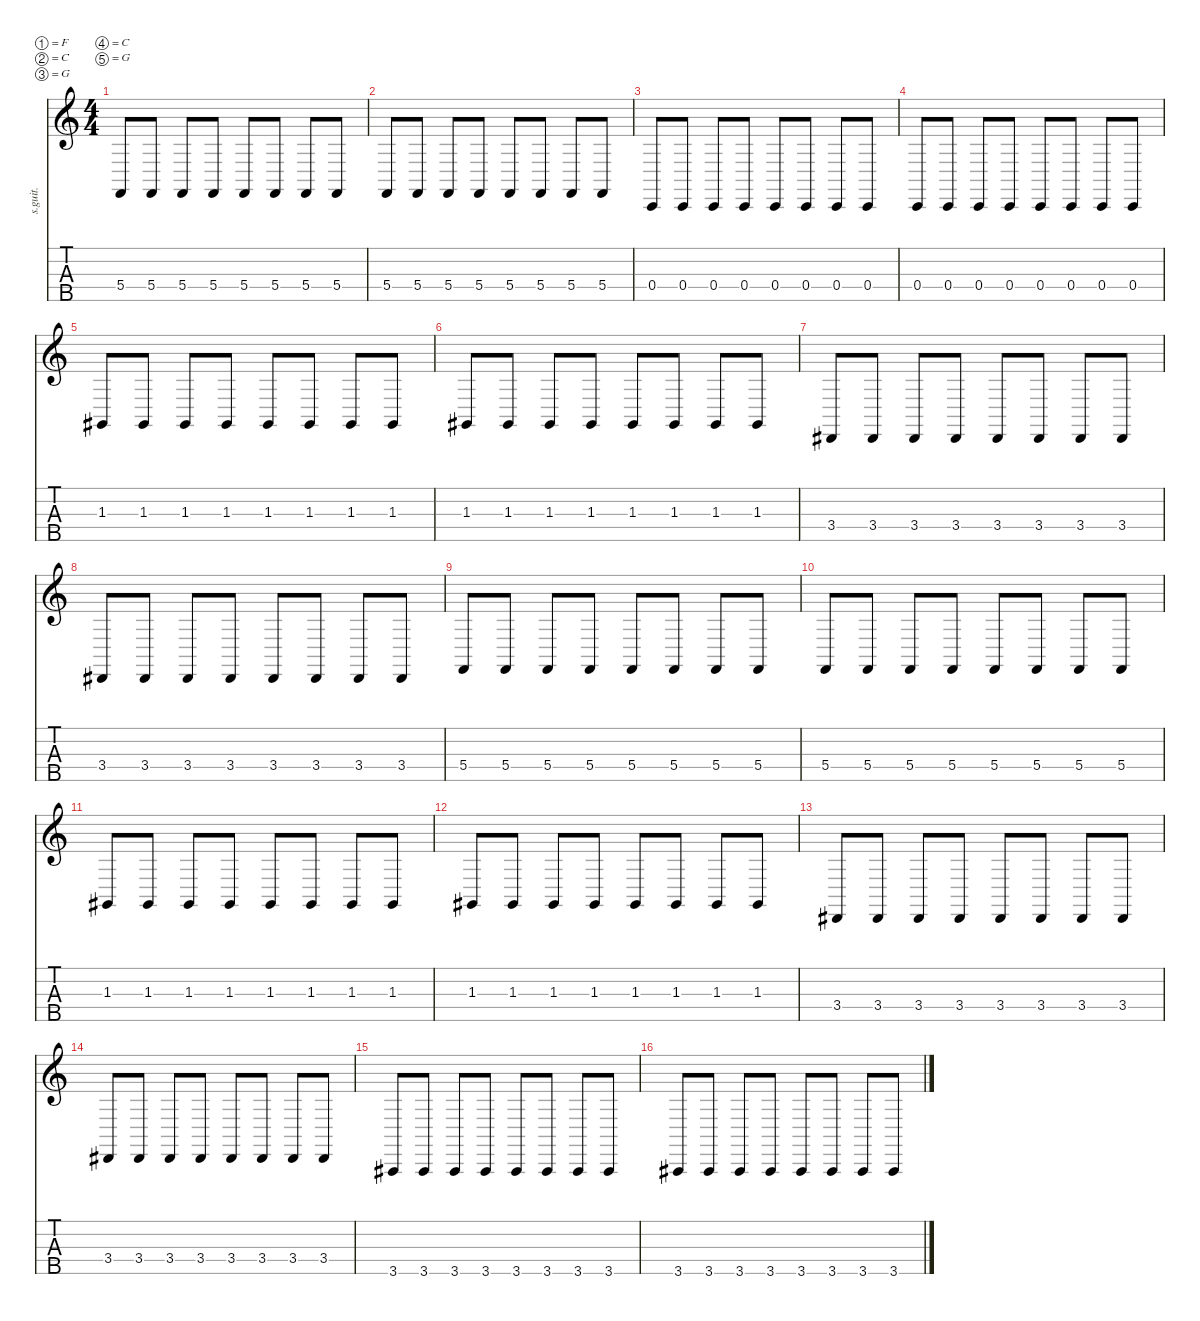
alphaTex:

\defaultSystemsLayout 4
\hideDynamics
\bracketExtendMode nobrackets
\track ("Adam \"Nolly\" Getgood" "s.guit.") {instrument electricbassfinger}
\staff {score tabs}
\tuning (F2 C2 G1 C1 G0)
\ts (4 4)
\tempo (213 hide)
\clef g2
\ks c
5.4.8{lyrics (0 "") lyrics (1 "") lyrics (2 "") lyrics (3 "") lyrics (4 "") dy mf} 5.4.8{lyrics (0 "") lyrics (1 "") lyrics (2 "") lyrics (3 "") lyrics (4 "")} 5.4.8{lyrics (0 "") lyrics (1 "") lyrics (2 "") lyrics (3 "") lyrics (4 "")} 5.4.8{lyrics (0 "") lyrics (1 "") lyrics (2 "") lyrics (3 "") lyrics (4 "")} 5.4.8{lyrics (0 "") lyrics (1 "") lyrics (2 "") lyrics (3 "") lyrics (4 "")} 5.4.8{lyrics (0 "") lyrics (1 "") lyrics (2 "") lyrics (3 "") lyrics (4 "")} 5.4.8{lyrics (0 "") lyrics (1 "") lyrics (2 "") lyrics (3 "") lyrics (4 "")} 5.4.8{lyrics (0 "") lyrics (1 "") lyrics (2 "") lyrics (3 "") lyrics (4 "")} |
5.4.8{lyrics (0 "") lyrics (1 "") lyrics (2 "") lyrics (3 "") lyrics (4 "")} 5.4.8{lyrics (0 "") lyrics (1 "") lyrics (2 "") lyrics (3 "") lyrics (4 "")} 5.4.8{lyrics (0 "") lyrics (1 "") lyrics (2 "") lyrics (3 "") lyrics (4 "")} 5.4.8{lyrics (0 "") lyrics (1 "") lyrics (2 "") lyrics (3 "") lyrics (4 "")} 5.4.8{lyrics (0 "") lyrics (1 "") lyrics (2 "") lyrics (3 "") lyrics (4 "")} 5.4.8{lyrics (0 "") lyrics (1 "") lyrics (2 "") lyrics (3 "") lyrics (4 "")} 5.4.8{lyrics (0 "") lyrics (1 "") lyrics (2 "") lyrics (3 "") lyrics (4 "")} 5.4.8{lyrics (0 "") lyrics (1 "") lyrics (2 "") lyrics (3 "") lyrics (4 "")} |
0.4.8{lyrics (0 "") lyrics (1 "") lyrics (2 "") lyrics (3 "") lyrics (4 "")} 0.4.8{lyrics (0 "") lyrics (1 "") lyrics (2 "") lyrics (3 "") lyrics (4 "")} 0.4.8{lyrics (0 "") lyrics (1 "") lyrics (2 "") lyrics (3 "") lyrics (4 "")} 0.4.8{lyrics (0 "") lyrics (1 "") lyrics (2 "") lyrics (3 "") lyrics (4 "")} 0.4.8{lyrics (0 "") lyrics (1 "") lyrics (2 "") lyrics (3 "") lyrics (4 "")} 0.4.8{lyrics (0 "") lyrics (1 "") lyrics (2 "") lyrics (3 "") lyrics (4 "")} 0.4.8{lyrics (0 "") lyrics (1 "") lyrics (2 "") lyrics (3 "") lyrics (4 "")} 0.4.8{lyrics (0 "") lyrics (1 "") lyrics (2 "") lyrics (3 "") lyrics (4 "")} |
0.4.8{lyrics (0 "") lyrics (1 "") lyrics (2 "") lyrics (3 "") lyrics (4 "")} 0.4.8{lyrics (0 "") lyrics (1 "") lyrics (2 "") lyrics (3 "") lyrics (4 "")} 0.4.8{lyrics (0 "") lyrics (1 "") lyrics (2 "") lyrics (3 "") lyrics (4 "")} 0.4.8{lyrics (0 "") lyrics (1 "") lyrics (2 "") lyrics (3 "") lyrics (4 "")} 0.4.8{lyrics (0 "") lyrics (1 "") lyrics (2 "") lyrics (3 "") lyrics (4 "")} 0.4.8{lyrics (0 "") lyrics (1 "") lyrics (2 "") lyrics (3 "") lyrics (4 "")} 0.4.8{lyrics (0 "") lyrics (1 "") lyrics (2 "") lyrics (3 "") lyrics (4 "")} 0.4.8{lyrics (0 "") lyrics (1 "") lyrics (2 "") lyrics (3 "") lyrics (4 "")} |
1.3{acc #}.8{lyrics (0 "") lyrics (1 "") lyrics (2 "") lyrics (3 "") lyrics (4 "")} 1.3{acc #}.8{lyrics (0 "") lyrics (1 "") lyrics (2 "") lyrics (3 "") lyrics (4 "")} 1.3{acc #}.8{lyrics (0 "") lyrics (1 "") lyrics (2 "") lyrics (3 "") lyrics (4 "")} 1.3{acc #}.8{lyrics (0 "") lyrics (1 "") lyrics (2 "") lyrics (3 "") lyrics (4 "")} 1.3{acc #}.8{lyrics (0 "") lyrics (1 "") lyrics (2 "") lyrics (3 "") lyrics (4 "")} 1.3{acc #}.8{lyrics (0 "") lyrics (1 "") lyrics (2 "") lyrics (3 "") lyrics (4 "")} 1.3{acc #}.8{lyrics (0 "") lyrics (1 "") lyrics (2 "") lyrics (3 "") lyrics (4 "")} 1.3{acc #}.8{lyrics (0 "") lyrics (1 "") lyrics (2 "") lyrics (3 "") lyrics (4 "")} |
1.3{acc #}.8{lyrics (0 "") lyrics (1 "") lyrics (2 "") lyrics (3 "") lyrics (4 "")} 1.3{acc #}.8{lyrics (0 "") lyrics (1 "") lyrics (2 "") lyrics (3 "") lyrics (4 "")} 1.3{acc #}.8{lyrics (0 "") lyrics (1 "") lyrics (2 "") lyrics (3 "") lyrics (4 "")} 1.3{acc #}.8{lyrics (0 "") lyrics (1 "") lyrics (2 "") lyrics (3 "") lyrics (4 "")} 1.3{acc #}.8{lyrics (0 "") lyrics (1 "") lyrics (2 "") lyrics (3 "") lyrics (4 "")} 1.3{acc #}.8{lyrics (0 "") lyrics (1 "") lyrics (2 "") lyrics (3 "") lyrics (4 "")} 1.3{acc #}.8{lyrics (0 "") lyrics (1 "") lyrics (2 "") lyrics (3 "") lyrics (4 "")} 1.3{acc #}.8{lyrics (0 "") lyrics (1 "") lyrics (2 "") lyrics (3 "") lyrics (4 "")} |
3.4{acc #}.8{lyrics (0 "") lyrics (1 "") lyrics (2 "") lyrics (3 "") lyrics (4 "")} 3.4{acc #}.8{lyrics (0 "") lyrics (1 "") lyrics (2 "") lyrics (3 "") lyrics (4 "")} 3.4{acc #}.8{lyrics (0 "") lyrics (1 "") lyrics (2 "") lyrics (3 "") lyrics (4 "")} 3.4{acc #}.8{lyrics (0 "") lyrics (1 "") lyrics (2 "") lyrics (3 "") lyrics (4 "")} 3.4{acc #}.8{lyrics (0 "") lyrics (1 "") lyrics (2 "") lyrics (3 "") lyrics (4 "")} 3.4{acc #}.8{lyrics (0 "") lyrics (1 "") lyrics (2 "") lyrics (3 "") lyrics (4 "")} 3.4{acc #}.8{lyrics (0 "") lyrics (1 "") lyrics (2 "") lyrics (3 "") lyrics (4 "")} 3.4{acc #}.8{lyrics (0 "") lyrics (1 "") lyrics (2 "") lyrics (3 "") lyrics (4 "")} |
3.4{acc #}.8{lyrics (0 "") lyrics (1 "") lyrics (2 "") lyrics (3 "") lyrics (4 "")} 3.4{acc #}.8{lyrics (0 "") lyrics (1 "") lyrics (2 "") lyrics (3 "") lyrics (4 "")} 3.4{acc #}.8{lyrics (0 "") lyrics (1 "") lyrics (2 "") lyrics (3 "") lyrics (4 "")} 3.4{acc #}.8{lyrics (0 "") lyrics (1 "") lyrics (2 "") lyrics (3 "") lyrics (4 "")} 3.4{acc #}.8{lyrics (0 "") lyrics (1 "") lyrics (2 "") lyrics (3 "") lyrics (4 "")} 3.4{acc #}.8{lyrics (0 "") lyrics (1 "") lyrics (2 "") lyrics (3 "") lyrics (4 "")} 3.4{acc #}.8{lyrics (0 "") lyrics (1 "") lyrics (2 "") lyrics (3 "") lyrics (4 "")} 3.4{acc #}.8{lyrics (0 "") lyrics (1 "") lyrics (2 "") lyrics (3 "") lyrics (4 "")} |
5.4.8{lyrics (0 "") lyrics (1 "") lyrics (2 "") lyrics (3 "") lyrics (4 "")} 5.4.8{lyrics (0 "") lyrics (1 "") lyrics (2 "") lyrics (3 "") lyrics (4 "")} 5.4.8{lyrics (0 "") lyrics (1 "") lyrics (2 "") lyrics (3 "") lyrics (4 "")} 5.4.8{lyrics (0 "") lyrics (1 "") lyrics (2 "") lyrics (3 "") lyrics (4 "")} 5.4.8{lyrics (0 "") lyrics (1 "") lyrics (2 "") lyrics (3 "") lyrics (4 "")} 5.4.8{lyrics (0 "") lyrics (1 "") lyrics (2 "") lyrics (3 "") lyrics (4 "")} 5.4.8{lyrics (0 "") lyrics (1 "") lyrics (2 "") lyrics (3 "") lyrics (4 "")} 5.4.8{lyrics (0 "") lyrics (1 "") lyrics (2 "") lyrics (3 "") lyrics (4 "")} |
5.4.8{lyrics (0 "") lyrics (1 "") lyrics (2 "") lyrics (3 "") lyrics (4 "")} 5.4.8{lyrics (0 "") lyrics (1 "") lyrics (2 "") lyrics (3 "") lyrics (4 "")} 5.4.8{lyrics (0 "") lyrics (1 "") lyrics (2 "") lyrics (3 "") lyrics (4 "")} 5.4.8{lyrics (0 "") lyrics (1 "") lyrics (2 "") lyrics (3 "") lyrics (4 "")} 5.4.8{lyrics (0 "") lyrics (1 "") lyrics (2 "") lyrics (3 "") lyrics (4 "")} 5.4.8{lyrics (0 "") lyrics (1 "") lyrics (2 "") lyrics (3 "") lyrics (4 "")} 5.4.8{lyrics (0 "") lyrics (1 "") lyrics (2 "") lyrics (3 "") lyrics (4 "")} 5.4.8{lyrics (0 "") lyrics (1 "") lyrics (2 "") lyrics (3 "") lyrics (4 "")} |
1.3{acc #}.8{lyrics (0 "") lyrics (1 "") lyrics (2 "") lyrics (3 "") lyrics (4 "")} 1.3{acc #}.8{lyrics (0 "") lyrics (1 "") lyrics (2 "") lyrics (3 "") lyrics (4 "")} 1.3{acc #}.8{lyrics (0 "") lyrics (1 "") lyrics (2 "") lyrics (3 "") lyrics (4 "")} 1.3{acc #}.8{lyrics (0 "") lyrics (1 "") lyrics (2 "") lyrics (3 "") lyrics (4 "")} 1.3{acc #}.8{lyrics (0 "") lyrics (1 "") lyrics (2 "") lyrics (3 "") lyrics (4 "")} 1.3{acc #}.8{lyrics (0 "") lyrics (1 "") lyrics (2 "") lyrics (3 "") lyrics (4 "")} 1.3{acc #}.8{lyrics (0 "") lyrics (1 "") lyrics (2 "") lyrics (3 "") lyrics (4 "")} 1.3{acc #}.8{lyrics (0 "") lyrics (1 "") lyrics (2 "") lyrics (3 "") lyrics (4 "")} |
1.3{acc #}.8{lyrics (0 "") lyrics (1 "") lyrics (2 "") lyrics (3 "") lyrics (4 "")} 1.3{acc #}.8{lyrics (0 "") lyrics (1 "") lyrics (2 "") lyrics (3 "") lyrics (4 "")} 1.3{acc #}.8{lyrics (0 "") lyrics (1 "") lyrics (2 "") lyrics (3 "") lyrics (4 "")} 1.3{acc #}.8{lyrics (0 "") lyrics (1 "") lyrics (2 "") lyrics (3 "") lyrics (4 "")} 1.3{acc #}.8{lyrics (0 "") lyrics (1 "") lyrics (2 "") lyrics (3 "") lyrics (4 "")} 1.3{acc #}.8{lyrics (0 "") lyrics (1 "") lyrics (2 "") lyrics (3 "") lyrics (4 "")} 1.3{acc #}.8{lyrics (0 "") lyrics (1 "") lyrics (2 "") lyrics (3 "") lyrics (4 "")} 1.3{acc #}.8{lyrics (0 "") lyrics (1 "") lyrics (2 "") lyrics (3 "") lyrics (4 "")} |
3.4{acc #}.8{lyrics (0 "") lyrics (1 "") lyrics (2 "") lyrics (3 "") lyrics (4 "")} 3.4{acc #}.8{lyrics (0 "") lyrics (1 "") lyrics (2 "") lyrics (3 "") lyrics (4 "")} 3.4{acc #}.8{lyrics (0 "") lyrics (1 "") lyrics (2 "") lyrics (3 "") lyrics (4 "")} 3.4{acc #}.8{lyrics (0 "") lyrics (1 "") lyrics (2 "") lyrics (3 "") lyrics (4 "")} 3.4{acc #}.8{lyrics (0 "") lyrics (1 "") lyrics (2 "") lyrics (3 "") lyrics (4 "")} 3.4{acc #}.8{lyrics (0 "") lyrics (1 "") lyrics (2 "") lyrics (3 "") lyrics (4 "")} 3.4{acc #}.8{lyrics (0 "") lyrics (1 "") lyrics (2 "") lyrics (3 "") lyrics (4 "")} 3.4{acc #}.8{lyrics (0 "") lyrics (1 "") lyrics (2 "") lyrics (3 "") lyrics (4 "")} |
3.4{acc #}.8{lyrics (0 "") lyrics (1 "") lyrics (2 "") lyrics (3 "") lyrics (4 "")} 3.4{acc #}.8{lyrics (0 "") lyrics (1 "") lyrics (2 "") lyrics (3 "") lyrics (4 "")} 3.4{acc #}.8{lyrics (0 "") lyrics (1 "") lyrics (2 "") lyrics (3 "") lyrics (4 "")} 3.4{acc #}.8{lyrics (0 "") lyrics (1 "") lyrics (2 "") lyrics (3 "") lyrics (4 "")} 3.4{acc #}.8{lyrics (0 "") lyrics (1 "") lyrics (2 "") lyrics (3 "") lyrics (4 "")} 3.4{acc #}.8{lyrics (0 "") lyrics (1 "") lyrics (2 "") lyrics (3 "") lyrics (4 "")} 3.4{acc #}.8{lyrics (0 "") lyrics (1 "") lyrics (2 "") lyrics (3 "") lyrics (4 "")} 3.4{acc #}.8{lyrics (0 "") lyrics (1 "") lyrics (2 "") lyrics (3 "") lyrics (4 "")} |
3.5{acc #}.8{lyrics (0 "") lyrics (1 "") lyrics (2 "") lyrics (3 "") lyrics (4 "") dy f} 3.5{acc #}.8{lyrics (0 "") lyrics (1 "") lyrics (2 "") lyrics (3 "") lyrics (4 "")} 3.5{acc #}.8{lyrics (0 "") lyrics (1 "") lyrics (2 "") lyrics (3 "") lyrics (4 "")} 3.5{acc #}.8{lyrics (0 "") lyrics (1 "") lyrics (2 "") lyrics (3 "") lyrics (4 "")} 3.5{acc #}.8{lyrics (0 "") lyrics (1 "") lyrics (2 "") lyrics (3 "") lyrics (4 "")} 3.5{acc #}.8{lyrics (0 "") lyrics (1 "") lyrics (2 "") lyrics (3 "") lyrics (4 "")} 3.5{acc #}.8{lyrics (0 "") lyrics (1 "") lyrics (2 "") lyrics (3 "") lyrics (4 "")} 3.5{acc #}.8{lyrics (0 "") lyrics (1 "") lyrics (2 "") lyrics (3 "") lyrics (4 "")} |
3.5{acc #}.8{lyrics (0 "") lyrics (1 "") lyrics (2 "") lyrics (3 "") lyrics (4 "")} 3.5{acc #}.8{lyrics (0 "") lyrics (1 "") lyrics (2 "") lyrics (3 "") lyrics (4 "")} 3.5{acc #}.8{lyrics (0 "") lyrics (1 "") lyrics (2 "") lyrics (3 "") lyrics (4 "")} 3.5{acc #}.8{lyrics (0 "") lyrics (1 "") lyrics (2 "") lyrics (3 "") lyrics (4 "")} 3.5{acc #}.8{lyrics (0 "") lyrics (1 "") lyrics (2 "") lyrics (3 "") lyrics (4 "")} 3.5{acc #}.8{lyrics (0 "") lyrics (1 "") lyrics (2 "") lyrics (3 "") lyrics (4 "")} 3.5{acc #}.8{lyrics (0 "") lyrics (1 "") lyrics (2 "") lyrics (3 "") lyrics (4 "")} 3.5{acc #}.8{lyrics (0 "") lyrics (1 "") lyrics (2 "") lyrics (3 "") lyrics (4 "")}
